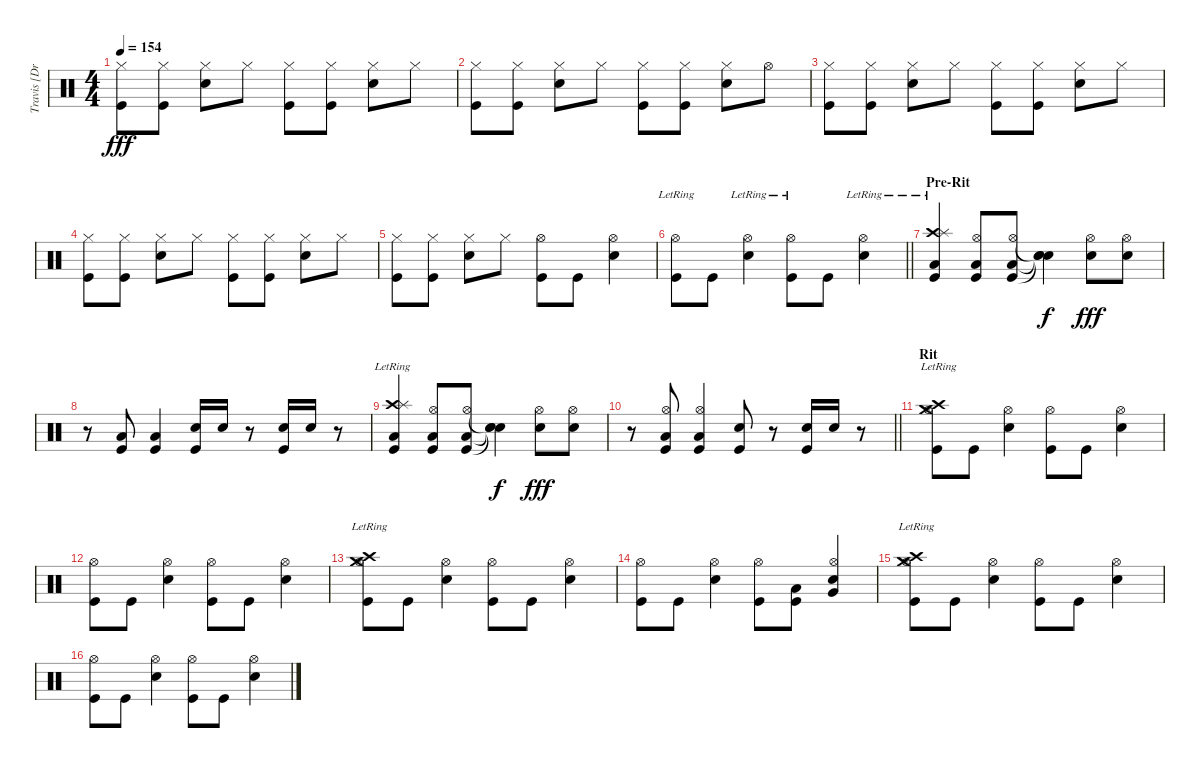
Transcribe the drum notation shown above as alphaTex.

\track ("Travis [Drum]" "Travis [Dr") {instrument percussion}
\staff {score}
\articulation defaults
\ts (4 4)
\tempo 154
\clef neutral
\ks c
("Hi-Hat (closed)" "Kick (hit)").8{dy fff} ("Hi-Hat (closed)" "Kick (hit)").8 ("Hi-Hat (closed)" "Snare (hit) 2").8 "Hi-Hat (closed)".8 ("Hi-Hat (closed)" "Kick (hit)").8 ("Hi-Hat (closed)" "Kick (hit)").8 ("Hi-Hat (closed)" "Snare (hit) 2").8 "Hi-Hat (closed)".8 |
("Hi-Hat (closed)" "Kick (hit)").8 ("Hi-Hat (closed)" "Kick (hit)").8 ("Hi-Hat (closed)" "Snare (hit) 2").8 "Hi-Hat (closed)".8 ("Hi-Hat (closed)" "Kick (hit)").8 ("Hi-Hat (closed)" "Kick (hit)").8 ("Hi-Hat (closed)" "Snare (hit) 2").8 "Hi-Hat (open)".8 |
("Hi-Hat (closed)" "Kick (hit)").8 ("Hi-Hat (closed)" "Kick (hit)").8 ("Hi-Hat (closed)" "Snare (hit) 2").8 "Hi-Hat (closed)".8 ("Hi-Hat (closed)" "Kick (hit)").8 ("Hi-Hat (closed)" "Kick (hit)").8 ("Hi-Hat (closed)" "Snare (hit) 2").8 "Hi-Hat (closed)".8 |
("Hi-Hat (closed)" "Kick (hit)").8 ("Hi-Hat (closed)" "Kick (hit)").8 ("Hi-Hat (closed)" "Snare (hit) 2").8 "Hi-Hat (closed)".8 ("Hi-Hat (closed)" "Kick (hit)").8 ("Hi-Hat (closed)" "Kick (hit)").8 ("Hi-Hat (closed)" "Snare (hit) 2").8 "Hi-Hat (closed)".8 |
("Hi-Hat (closed)" "Kick (hit)").8 ("Hi-Hat (closed)" "Kick (hit)").8 ("Hi-Hat (closed)" "Snare (hit) 2").8 "Hi-Hat (closed)".8 ("Hi-Hat (open)" "Kick (hit)").8 "Kick (hit)".8 ("Hi-Hat (open)" "Snare (hit) 2").4 |
\barLineRight lightlight
("Hi-Hat (open)"{lr} "Kick (hit)").8 "Kick (hit)".8 ("Hi-Hat (open)"{lr} "Snare (hit) 2").4 ("Hi-Hat (open)"{lr} "Kick (hit)").8 "Kick (hit)".8 ("Hi-Hat (open)"{lr} "Snare (hit) 2").4 |
\section ("" "Pre-Rit")
("Crash high (hit)"{lr} "Splash (hit)"{lr} "Low Tom (hit)"{lr} "Kick (hit)"{lr}).4 ("Hi-Hat (open)" "Low Tom (hit)" "Kick (hit)").8 ("Hi-Hat (open)" "Low Tom (hit)" "Kick (hit)").8 ("Snare (hit)"{t} "Snare (hit)"{t} "Snare (hit)"{t}).4{dy f} ("Hi-Hat (open)" "Snare (hit) 2").8{dy fff} ("Hi-Hat (open)" "Snare (hit) 2").8 |
r.8 ("Low Tom (hit)" "Kick (hit)").8 ("Low Tom (hit)" "Kick (hit)").4 ("Snare (hit) 2" "Kick (hit)").16 "Snare (hit) 2".16 r.8 ("Snare (hit) 2" "Kick (hit)").16 "Snare (hit) 2".16 r.8 |
("Crash high (hit)"{lr} "Splash (hit)"{lr} "Low Tom (hit)"{lr} "Kick (hit)"{lr}).4 ("Hi-Hat (open)" "Low Tom (hit)" "Kick (hit)").8 ("Hi-Hat (open)" "Low Tom (hit)" "Kick (hit)").8 ("Snare (hit)"{t} "Snare (hit)"{t} "Snare (hit)"{t}).4{dy f} ("Hi-Hat (open)" "Snare (hit) 2").8{dy fff} ("Hi-Hat (open)" "Snare (hit) 2").8 |
\barLineRight lightlight
r.8 ("Hi-Hat (open)" "Low Tom (hit)" "Kick (hit)").8 ("Hi-Hat (open)" "Low Tom (hit)" "Kick (hit)").4 ("Snare (hit) 2" "Kick (hit)").8 r.8 ("Snare (hit) 2" "Kick (hit)").16 "Snare (hit) 2".16 r.8 |
\section ("" "Rit")
("Crash high (hit)"{lr} "Hi-Hat (open)" "Crash medium (hit)"{lr} "Kick (hit)").8 "Kick (hit)".8 ("Hi-Hat (open)" "Snare (hit) 2").4 ("Hi-Hat (open)" "Kick (hit)").8 "Kick (hit)".8 ("Hi-Hat (open)" "Snare (hit) 2").4 |
("Hi-Hat (open)" "Kick (hit)").8 "Kick (hit)".8 ("Hi-Hat (open)" "Snare (hit) 2").4 ("Hi-Hat (open)" "Kick (hit)").8 "Kick (hit)".8 ("Hi-Hat (open)" "Snare (hit) 2").4 |
("Crash high (hit)"{lr} "Hi-Hat (open)" "Crash medium (hit)"{lr} "Kick (hit)").8 "Kick (hit)".8 ("Hi-Hat (open)" "Snare (hit) 2").4 ("Hi-Hat (open)" "Kick (hit)").8 "Kick (hit)".8 ("Hi-Hat (open)" "Snare (hit) 2").4 |
("Hi-Hat (open)" "Kick (hit)").8 "Kick (hit)".8 ("Hi-Hat (open)" "Snare (hit) 2").4 ("Hi-Hat (open)" "Kick (hit)").8 ("Low Tom (hit)" "Kick (hit)").8 ("Hi-Hat (open)" "Very Low Tom (hit)" "Snare (hit) 2").4 |
("Crash high (hit)"{lr} "Hi-Hat (open)" "Crash medium (hit)"{lr} "Kick (hit)").8 "Kick (hit)".8 ("Hi-Hat (open)" "Snare (hit) 2").4 ("Hi-Hat (open)" "Kick (hit)").8 "Kick (hit)".8 ("Hi-Hat (open)" "Snare (hit) 2").4 |
("Hi-Hat (open)" "Kick (hit)").8 "Kick (hit)".8 ("Hi-Hat (open)" "Snare (hit) 2").4 ("Hi-Hat (open)" "Kick (hit)").8 "Kick (hit)".8 ("Hi-Hat (open)" "Snare (hit) 2").4
